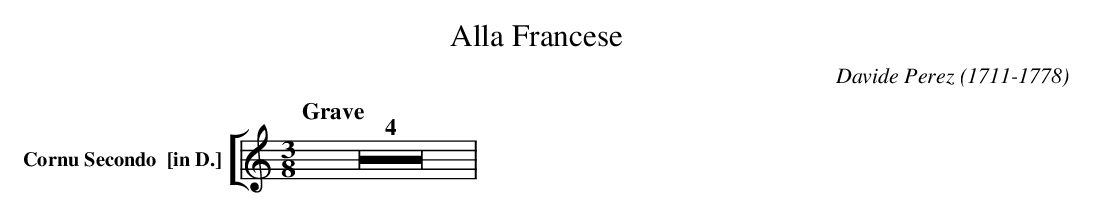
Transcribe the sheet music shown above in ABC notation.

X:1
T:Alla Francese
C:Davide Perez (1711-1778)
M:3/8
L:1/8
K:F
V: 2 clef=treble name="Cornu Secondo  [in D.]" sname="Cor.2"
%%staves [( 2 )]
[Q:"Grave"]
   [K:C] Z4 |
